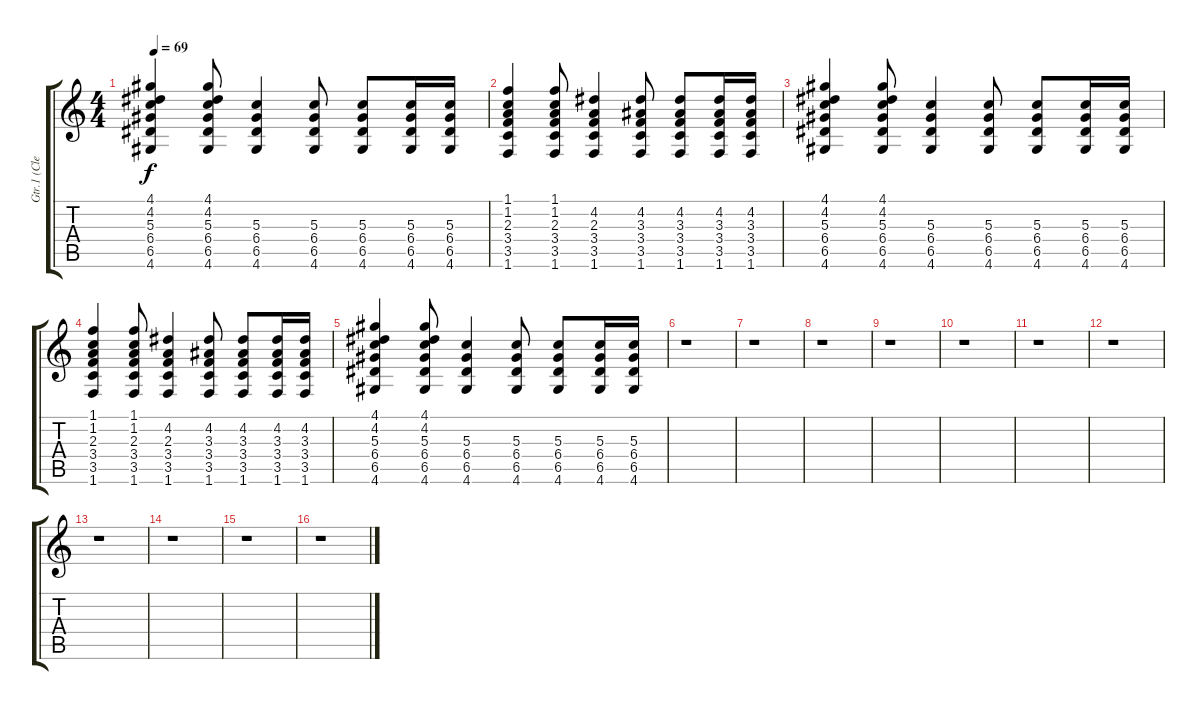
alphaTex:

\track ("Gtr.1 (Clean)" "Gtr.1 (Cle") {instrument electricguitarclean}
\staff {score tabs}
\tuning (E4 B3 G3 D3 A2 E2) {hide}
\ts (4 4)
\tempo 69
\clef g2
\ks c
(4.1 4.2 5.3 6.4 6.5 4.6).4{dy f} (4.1 4.2 5.3 6.4 6.5 4.6).8 (5.3 6.4 6.5 4.6).4 (5.3 6.4 6.5 4.6).8 (5.3 6.4 6.5 4.6).8 (5.3 6.4 6.5 4.6).16 (5.3 6.4 6.5 4.6).16 |
(1.1 1.2 2.3 3.4 3.5 1.6).4 (1.1 1.2 2.3 3.4 3.5 1.6).8 (4.2 2.3 3.4 3.5 1.6).4 (4.2 3.3 3.4 3.5 1.6).8 (4.2 3.3 3.4 3.5 1.6).8 (4.2 3.3 3.4 3.5 1.6).16 (4.2 3.3 3.4 3.5 1.6).16 |
(4.1 4.2 5.3 6.4 6.5 4.6).4 (4.1 4.2 5.3 6.4 6.5 4.6).8 (5.3 6.4 6.5 4.6).4 (5.3 6.4 6.5 4.6).8 (5.3 6.4 6.5 4.6).8 (5.3 6.4 6.5 4.6).16 (5.3 6.4 6.5 4.6).16 |
(1.1 1.2 2.3 3.4 3.5 1.6).4 (1.1 1.2 2.3 3.4 3.5 1.6).8 (4.2 2.3 3.4 3.5 1.6).4 (4.2 3.3 3.4 3.5 1.6).8 (4.2 3.3 3.4 3.5 1.6).8 (4.2 3.3 3.4 3.5 1.6).16 (4.2 3.3 3.4 3.5 1.6).16 |
(4.1 4.2 5.3 6.4 6.5 4.6).4 (4.1 4.2 5.3 6.4 6.5 4.6).8 (5.3 6.4 6.5 4.6).4 (5.3 6.4 6.5 4.6).8 (5.3 6.4 6.5 4.6).8 (5.3 6.4 6.5 4.6).16 (5.3 6.4 6.5 4.6).16 |
r.1 |
r.1 |
r.1 |
r.1 |
r.1 |
r.1 |
r.1 |
r.1 |
r.1 |
r.1 |
r.1
